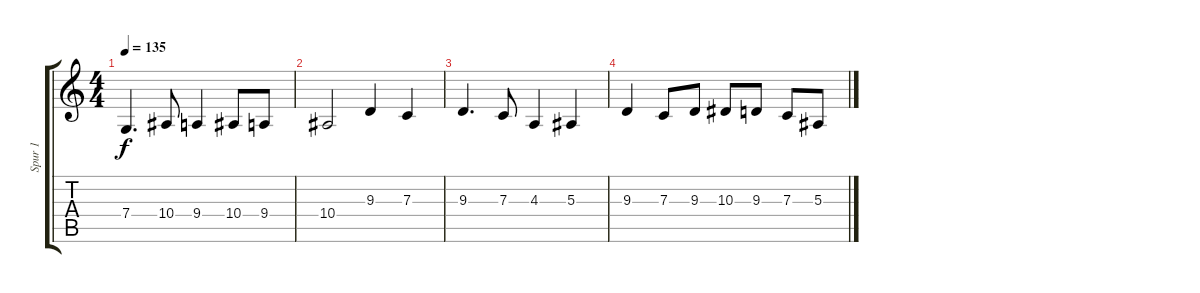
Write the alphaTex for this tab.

\track ("Spur 1" "Spur 1") {instrument stringensemble1}
\staff {score tabs}
\tuning (D4 A3 F3 C3 G2 D2) {hide}
\ts (4 4)
\tempo 135
\clef g2
\ks c
7.4.4{d dy f} 10.4.8 9.4.4 10.4.8 9.4.8 |
10.4.2 9.3.4 7.3.4 |
9.3.4{d} 7.3.8 4.3.4 5.3.4 |
9.3.4 7.3.8 9.3.8 10.3.8 9.3.8 7.3.8 5.3.8
